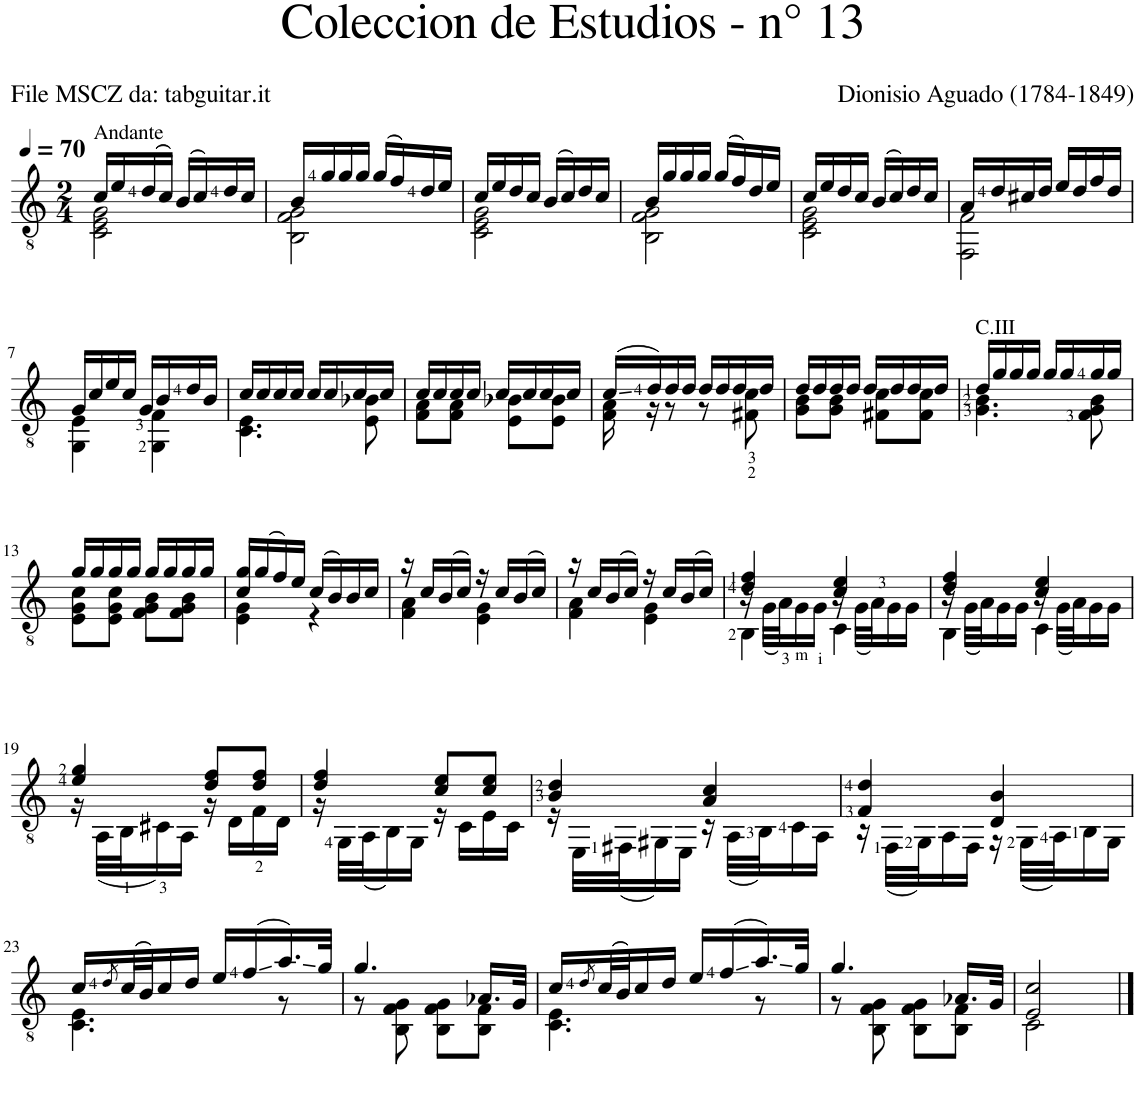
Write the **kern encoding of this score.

**kern
*part1
*staff1
*I"Guitar
*I'Guit.
*clefGv2
*k[]
*M2/4
*MM70
=1
*^
!LO:TX:a:t=Andante	!
16c/LL	2C\ 2E\ 2G\
16e/	.
(16d/	.
16c/JJ)	.
(16B/LL	.
16c/)	.
16d/	.
16c/JJ	.
=2	=2
16B/LL	2BB\ 2F\ 2G\
16g/	.
16g/	.
16g/JJ	.
(16g/LL	.
16f/)	.
16d/	.
16e/JJ	.
=3	=3
16c/LL	2C\ 2E\ 2G\
16e/	.
16d/	.
16c/JJ	.
(16B/LL	.
16c/)	.
16d/	.
16c/JJ	.
=4	=4
16B/LL	2BB\ 2F\ 2G\
16g/	.
16g/	.
16g/JJ	.
(16g/LL	.
16f/)	.
16d/	.
16e/JJ	.
=5	=5
16c/LL	2C\ 2E\ 2G\
16e/	.
16d/	.
16c/JJ	.
(16B/LL	.
16c/)	.
16d/	.
16c/JJ	.
=6	=6
16A/LL	2FF\ 2F\
16d/	.
16c#X/	.
16d/JJ	.
16e/LL	.
16d/	.
16f/	.
16d/JJ	.
!!LO:LB:g=z	!!
=7	=7
16G/LL	4GG\ 4E\
16c/	.
16e/	.
16c/JJ	.
16G/LL	4GG\ 4F\
16B/	.
16d/	.
16B/JJ	.
=8	=8
16c/LL	4.C\ 4.E\
16c/	.
16c/	.
16c/JJ	.
16c/LL	.
16c/	.
16c/	8E\ 8B-X\
16c/JJ	.
=9	=9
16c/LL	8F\ 8A\L
16c/	.
16c/	8F\ 8A\J
16c/JJ	.
16c/LL	8E\ 8B-X\L
16c/	.
16c/	8E\ 8B-\J
16c/JJ	.
=10	=10
(16c/LL	16F\ 16A\
16d/)	16r
16d/	8r
16d/JJ	.
16d/LL	8r
16d/	.
16d/	8F#X\ 8c\
16d/JJ	.
=11	=11
16d/LL	8G\ 8B\L
16d/	.
16d/	8G\ 8B\J
16d/JJ	.
16d/LL	8F#X\ 8c\L
16d/	.
16d/	8F#\ 8c\J
16d/JJ	.
=12	=12
!LO:TX:a:t=C.III	!
16d/LL	4.G\ 4.B\
16g/	.
16g/	.
16g/JJ	.
16g/LL	.
16g/	.
16g/	8F\ 8G\ 8B\
16g/JJ	.
!!LO:LB:g=z	!!
=13	=13
16g/LL	8E\ 8G\ 8c\L
16g/	.
16g/	8E\ 8G\ 8c\J
16g/JJ	.
16g/LL	8F\ 8G\ 8B\L
16g/	.
16g/	8F\ 8G\ 8B\J
16g/JJ	.
=14	=14
16c/ 16g/LL	4E\ 4G\
(16g/	.
16f/)	.
16e/JJ	.
(16c/LL	4r
16B/)	.
16B/	.
16c/JJ	.
=15	=15
16r	4F\ 4A\
16c/LL	.
(16B/	.
16c/JJ)	.
16r	4E\ 4G\
16c/LL	.
(16B/	.
16c/JJ)	.
=16	=16
16r	4F\ 4A\
16c/LL	.
(16B/	.
16c/JJ)	.
16r	4E\ 4G\
16c/LL	.
(16B/	.
16c/JJ)	.
=17	=17
*	*^
4d/ 4f/	16r	4BB\
.	(32G\LLL	.
.	32A\J)	.
.	16G\	.
.	16G\JJ	.
4c/ 4e/	16r	4C\
.	(32G\LLL	.
.	32A\J)	.
.	16G\	.
.	16G\JJ	.
=18	=18	=18
4d/ 4f/	16r	4BB\
.	(32G\LLL	.
.	32A\J)	.
.	16G\	.
.	16G\JJ	.
4c/ 4e/	16r	4C\
.	(32G\LLL	.
.	32A\J)	.
.	16G\	.
.	16G\JJ	.
*	*v	*v
!!LO:LB:g=z
=19	=19
4e/ 4g/	16r
.	(32AA\LLL
.	32BB\J
.	16C#X\)
.	16AA\JJ
8d/ 8f/L	16r
.	16D\LL
8d/ 8f/J	16F\
.	16D\JJ
=20	=20
4d/ 4f/	16r
.	32GG\LLL
.	(32AA\J
.	16BB\)
.	16GG\JJ
8c/ 8e/L	16r
.	16C\LL
8c/ 8e/J	16E\
.	16C\JJ
=21	=21
4B/ 4d/	16r
.	32EE\LLL
.	(32FF#X\J
.	16GG#X\)
.	16EE\JJ
4A/ 4c/	16r
.	(32AA\LLL
.	32BB\J)
.	16C\
.	16AA\JJ
=22	=22
4F/ 4d/	16r
.	(32FF\LLL
.	32GG\J)
.	16AA\
.	16FF\JJ
4D/ 4B/	16r
.	(32GG\LLL
.	32AA\J)
.	16BB\
.	16GG\JJ
!!LO:LB:g=z	!!
=23	=23
16c/LL	4.C\ 4.E\
8qd/	.
(32c/L	.
32B/J)	.
16c/	.
16d/JJ	.
16e/LL	.
(16f/	.
16.a/)	8r
32g/JJk	.
=24	=24
4.g/	8r
.	8BB\ 8F\ 8G\
.	8BB\ 8F\ 8G\L
16.A-X/LL	8BB\ 8F\J
32G/JJk	.
=25	=25
16c/LL	4.C\ 4.E\
8qd/	.
(32c/L	.
32B/J)	.
16c/	.
16d/JJ	.
16e/LL	.
(16f/	.
16.a/)	8r
32g/JJk	.
=26	=26
4.g/	8r
.	8BB\ 8F\ 8G\
.	8BB\ 8F\ 8G\L
16.A-X/LL	8BB\ 8F\J
32G/JJk	.
=27	=27
2E/ 2c/	2C\
*v	*v
==
*-
